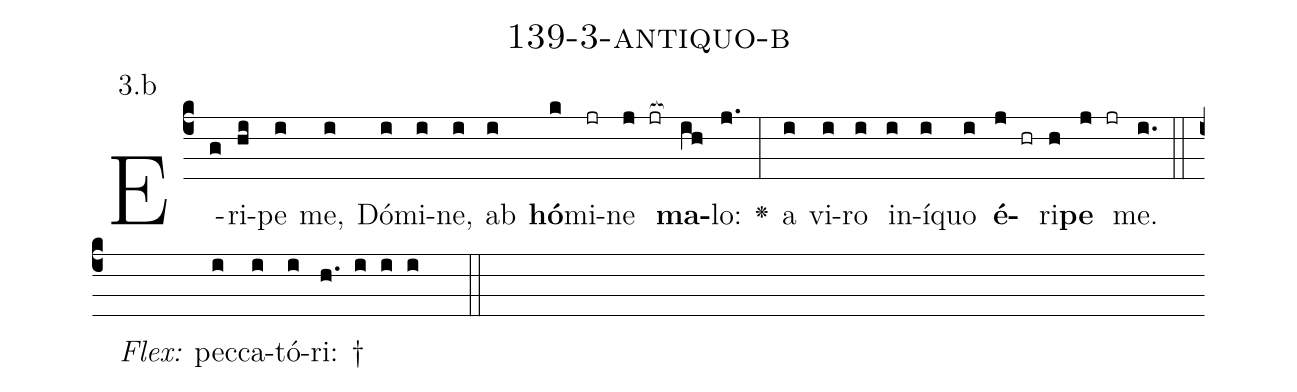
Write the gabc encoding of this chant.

name: 139-3-antiquo-b;
annotation: 3.b;
%%
(c4)E(g)ri(hi)pe(i) me,(i) Dó(i)mi(i)ne,(i) ab(i) <b>hó</b>(k)mi(jr)ne(j jr[ocb:1{]) <b>ma</b>(ih[ocb:0}])lo:(j.) <v>\greheightstar</v>(:) a(i) vi(i)ro(i) in(i)í(i)quo(i) <b>é</b>(j hr)ri(h)<b>pe</b>(j jr) me.(i.) (::)
<i>Flex:</i>()  pec(i)ca(i)tó(i)ri: †(h. i i i  ::)

%E(i) u(i) o(j) u(h) a(j) e.(i.) (::)
